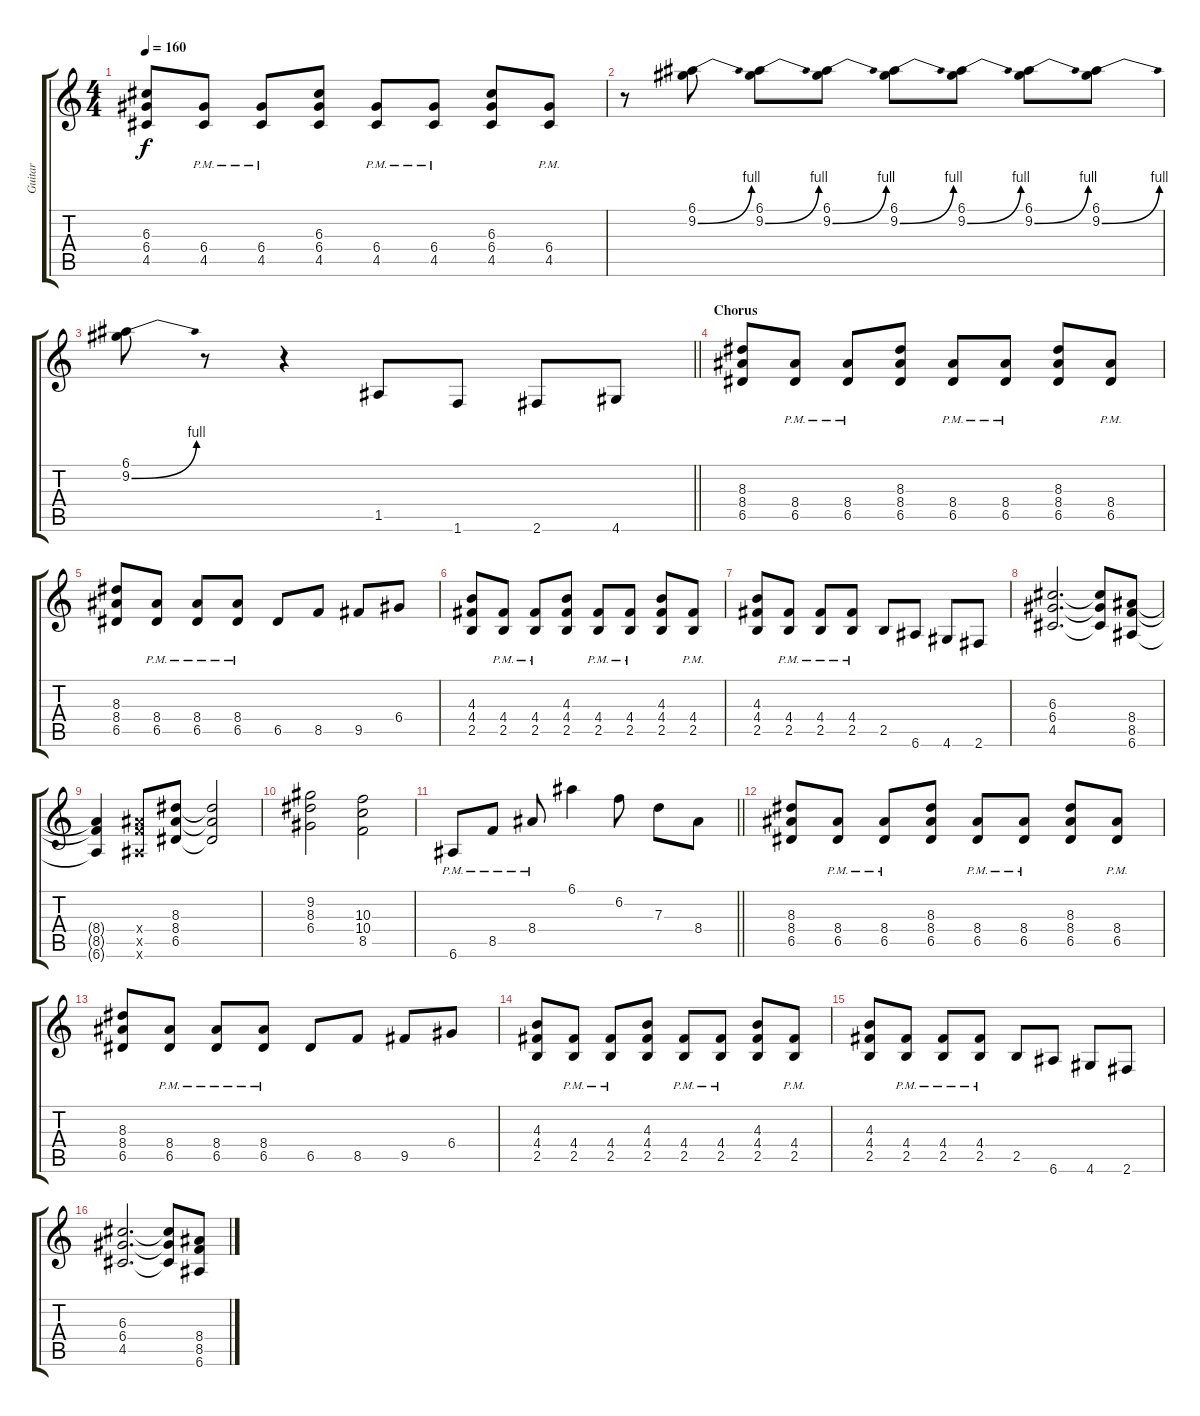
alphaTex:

\track ("Guitar" "Guitar") {instrument overdrivenguitar}
\staff {score tabs}
\tuning (E4 B3 G3 D3 A2 E2) {hide}
\ts (4 4)
\tempo 160
\clef g2
\ks c
(6.3 6.4 4.5).8{dy f} (6.4{pm} 4.5{pm}).8 (6.4{pm} 4.5{pm}).8 (6.3 6.4 4.5).8 (6.4{pm} 4.5{pm}).8 (6.4{pm} 4.5{pm}).8 (6.3 6.4 4.5).8 (6.4{pm} 4.5{pm}).8 |
r.8 (6.1 9.2{be (bend 0 0 60 4)}).8 (6.1 9.2{be (bend 0 0 60 4)}).8 (6.1 9.2{be (bend 0 0 60 4)}).8 (6.1 9.2{be (bend 0 0 60 4)}).8 (6.1 9.2{be (bend 0 0 60 4)}).8 (6.1 9.2{be (bend 0 0 60 4)}).8 (6.1 9.2{be (bend 0 0 60 4)}).8 |
\barLineRight lightlight
(6.1 9.2{be (bend 0 0 60 4)}).8 r.8 r.4 1.5.8 1.6.8 2.6.8 4.6.8 |
\section ("" "Chorus")
(8.3 8.4 6.5).8 (8.4{pm} 6.5{pm}).8 (8.4{pm} 6.5{pm}).8 (8.3 8.4 6.5).8 (8.4{pm} 6.5{pm}).8 (8.4{pm} 6.5{pm}).8 (8.3 8.4 6.5).8 (8.4{pm} 6.5{pm}).8 |
(8.3 8.4 6.5).8 (8.4{pm} 6.5{pm}).8 (8.4{pm} 6.5{pm}).8 (8.4{pm} 6.5{pm}).8 6.5.8 8.5.8 9.5.8 6.4.8 |
(4.3 4.4 2.5).8 (4.4{pm} 2.5{pm}).8 (4.4{pm} 2.5{pm}).8 (4.3 4.4 2.5).8 (4.4{pm} 2.5{pm}).8 (4.4{pm} 2.5{pm}).8 (4.3 4.4 2.5).8 (4.4{pm} 2.5{pm}).8 |
(4.3 4.4 2.5).8 (4.4{pm} 2.5{pm}).8 (4.4{pm} 2.5{pm}).8 (4.4{pm} 2.5{pm}).8 2.5.8 6.6.8 4.6.8 2.6.8 |
(6.3 6.4 4.5).2{d} (6.3{t} 6.4{t} 4.5{t}).8 (8.4 8.5 6.6).8 |
(8.4{t} 8.5{t} 6.6{t}).4 (8.4{x} 8.5{x} 6.6{x}).8 (8.3 8.4 6.5).8 (8.3{t} 8.4{t} 6.5{t}).2 |
(9.2 8.3 6.4).2 (10.3 10.4 8.5).2 |
\barLineRight lightlight
6.6{pm}.8 8.5{pm}.8 8.4{pm}.8 6.1.4 6.2.8 7.3.8 8.4.8 |
(8.3 8.4 6.5).8 (8.4{pm} 6.5{pm}).8 (8.4{pm} 6.5{pm}).8 (8.3 8.4 6.5).8 (8.4{pm} 6.5{pm}).8 (8.4{pm} 6.5{pm}).8 (8.3 8.4 6.5).8 (8.4{pm} 6.5{pm}).8 |
(8.3 8.4 6.5).8 (8.4{pm} 6.5{pm}).8 (8.4{pm} 6.5{pm}).8 (8.4{pm} 6.5{pm}).8 6.5.8 8.5.8 9.5.8 6.4.8 |
(4.3 4.4 2.5).8 (4.4{pm} 2.5{pm}).8 (4.4{pm} 2.5{pm}).8 (4.3 4.4 2.5).8 (4.4{pm} 2.5{pm}).8 (4.4{pm} 2.5{pm}).8 (4.3 4.4 2.5).8 (4.4{pm} 2.5{pm}).8 |
(4.3 4.4 2.5).8 (4.4{pm} 2.5{pm}).8 (4.4{pm} 2.5{pm}).8 (4.4{pm} 2.5{pm}).8 2.5.8 6.6.8 4.6.8 2.6.8 |
(6.3 6.4 4.5).2{d} (6.3{t} 6.4{t} 4.5{t}).8 (8.4 8.5 6.6).8
